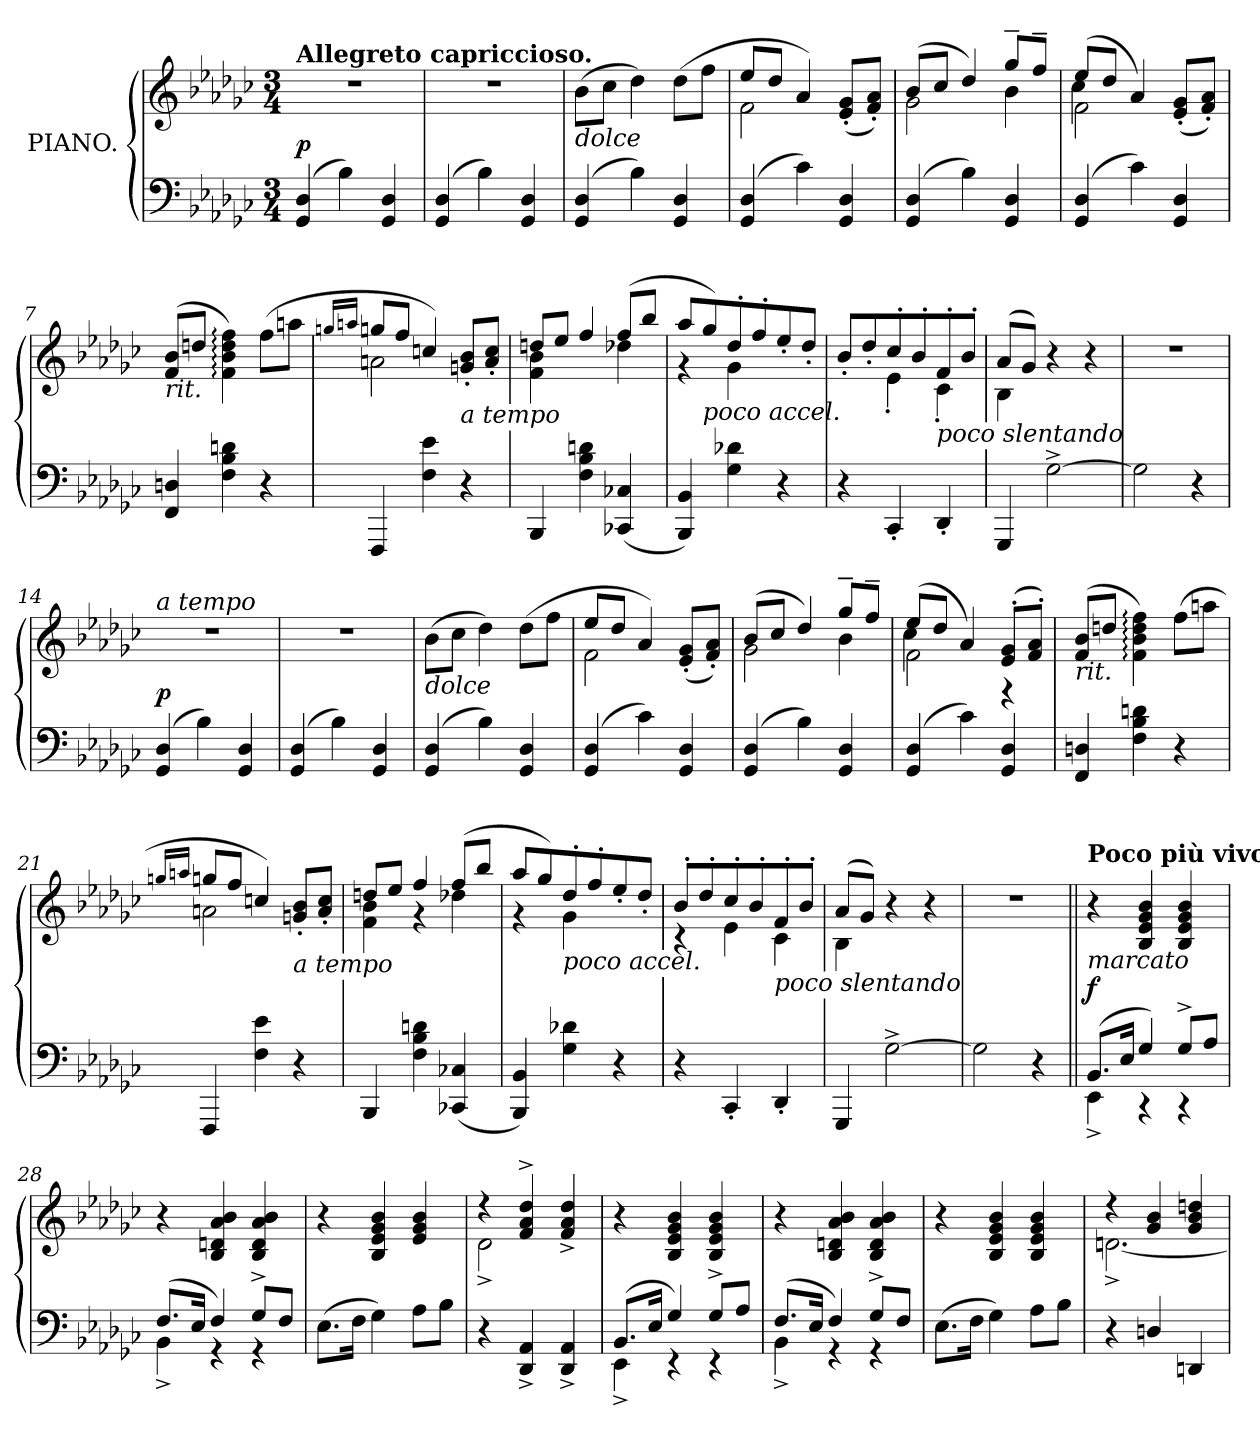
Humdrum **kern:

**kern	**kern	**dynam
*part1	*part1	*part1
*staff2	*staff1	*staff1/2
*I"PIANO.	*	*
*clefF4	*clefG2	*
*k[b-e-a-d-g-c-]	*k[b-e-a-d-g-c-]	*
*G-:	*G-:	*
*M3/4	*M3/4	*
=1	=1	=1
!	!LO:TX:a:B:t=Allegreto capriccioso.	!
(4GG-/ 4D-/	2.r	p
4B-\)	.	.
4GG-/ 4D-/	.	.
=2	=2	=2
(4GG-/ 4D-/	2.r	.
4B-\)	.	.
4GG-/ 4D-/	.	.
=3	=3	=3
!	!LO:TX:b:i:t=dolce	!
(4GG-/ 4D-/	(8b-\L	.
.	8cc-\J	.
4B-\)	4dd-\)	.
4GG-/ 4D-/	(8dd-\L	.
.	8ff\J	.
=4	=4	=4
*	*^	*
(4GG-/ 4D-/	8ee-/L	2f\	.
.	8dd-/J	.	.
4c-\)	4a-/)	.	.
4GG-/ 4D-/	(>8e-'>/ 8g-'>/L	4ryy	.
.	8f'>/ 8a-'>/J)	.	.
=5	=5	=5	=5
(4GG-/ 4D-/	(8b-/L	2g-\	.
.	8cc-/J	.	.
4B-\)	4dd-/)	.	.
4GG-/ 4D-/	8gg-~/L	4b-\	.
.	8ff~/J	.	.
=6	=6	=6	=6
*	*	*^	*
(4GG-/ 4D-/	(8ee-/L	2f\	4cc-\	.
.	8dd-/J	.	.	.
4c-\)	4a-/)	.	2ryy	.
4GG-/ 4D-/	(>8e-'>/ 8g-'>/L	4ryy	.	.
.	8f'>/ 8a-'>/J)	.	.	.
*	*v	*v	*v	*
=7	=7	=7
!	!LO:TX:b:i:t=rit.	!
4FF/ 4Dn/	(8f/ 8b-/L	.
.	8ddn/J	.
4F\ 4B-\ 4dn\	4f:\ 4b-:\ 4dd:\ 4ff:\)	.
4r	(8ff\L	.
.	8aan\J	.
=8	=8	=8
.	16qqggn/LL	.
.	16qqaan/JJ	.
*	*^	*
4FFF/	8ggn/L	2an\	.
.	8ff/J	.	.
4F\ 4e-\	4ccn/)	.	.
!	!LO:TX:b:i:t=a tempo	!	!
4r	8gn'>/ 8b-'>/L	4ryy	.
.	8a'>/ 8cc'>/J	.	.
=9	=9	=9	=9
4BBB-/	8ddn/L	4f\ 4b-\	.
.	8ee-/J	.	.
4F\ 4B-\ 4dn\	4ff/	4ryy	.
(>4CC-X/ 4C-X/	(8ff/L	4dd-X\	.
.	8bb-/J	.	.
=10	=10	=10	=10
4BBB-/ 4BB-/)	8aa-/L	4r	.
!	!LO:TX:b:i:t=poco accel.	!	!
.	8gg-/)	.	.
4G-\ 4d-X\	8dd-'/	4g-\	.
.	8ff'/	.	.
4r	8ee-'>/	4ryy	.
.	8dd-'>/J	.	.
=11	=11	=11	=11
4r	8b-'>/L	4ryy	.
.	8dd-'>/	.	.
4CC-'/	8cc-'/	4e-'\	.
.	8b-'/	.	.
!	!LO:TX:b:i:t=poco slentando	!	!
4DD-'/	8f'/	4c-'\	.
.	8b-'/J	.	.
=12	=12	=12	=12
4GGG-/	(8a-/L	4B-\	.
.	8g-/J)	.	.
[2G-^\	4r	4ryy	.
.	4r	4ryy	.
*	*v	*v	*
=13	=13	=13
2G-\]	2.r	.
4r	.	.
=14	=14	=14
!	!LO:TX:a:i:t=a tempo	!
(4GG-/ 4D-/	2.r	p
4B-\)	.	.
4GG-/ 4D-/	.	.
=15	=15	=15
(4GG-/ 4D-/	2.r	.
4B-\)	.	.
4GG-/ 4D-/	.	.
=16	=16	=16
!	!LO:TX:b:i:t=dolce	!
(4GG-/ 4D-/	(8b-\L	.
.	8cc-\J	.
4B-\)	4dd-\)	.
4GG-/ 4D-/	(8dd-\L	.
.	8ff\J	.
=17	=17	=17
*	*^	*
(4GG-/ 4D-/	8ee-/L	2f\	.
.	8dd-/J	.	.
4c-\)	4a-/)	.	.
4GG-/ 4D-/	(>8e-'>/ 8g-'>/L	4ryy	.
.	8f'>/ 8a-'>/J)	.	.
=18	=18	=18	=18
(4GG-/ 4D-/	(8b-/L	2g-\	.
.	8cc-/J	.	.
4B-\)	4dd-/)	.	.
4GG-/ 4D-/	8gg-~/L	4b-\	.
.	8ff~/J	.	.
=19	=19	=19	=19
*	*	*^	*
(4GG-/ 4D-/	(8ee-/L	2f\	4cc-\	.
.	8dd-/J	.	.	.
4c-\)	4a-/)	.	2ryy	.
4GG-/ 4D-/	(8e-'/ 8g-'/L	4r	.	.
.	8f'/ 8a-'/J)	.	.	.
*	*v	*v	*v	*
=20	=20	=20
!	!LO:TX:b:i:t=rit.	!
4FF/ 4Dn/	(8f/ 8b-/L	.
.	8ddn/J	.
4F\ 4B-\ 4dn\	4f:\ 4b-:\ 4dd:\ 4ff:\)	.
4r	(8ff\L	.
.	8aan\J	.
=21	=21	=21
.	16qqggn/LL	.
.	16qqaan/JJ	.
*	*^	*
4FFF/	8ggn/L	2an\	.
.	8ff/J	.	.
4F\ 4e-\	4ccn/)	.	.
!	!LO:TX:b:i:t=a tempo	!	!
4r	8gn'>/ 8b-'>/L	4ryy	.
.	8a'>/ 8cc'>/J	.	.
=22	=22	=22	=22
4BBB-/	8ddn/L	4f\ 4b-\	.
.	8ee-/J	.	.
4F\ 4B-\ 4dn\	4ff/	4r	.
(>4CC-X/ 4C-X/	(8ff/L	4dd-X\	.
.	8bb-/J	.	.
=23	=23	=23	=23
4BBB-/ 4BB-/)	8aa-/L	4r	.
.	8gg-/)	.	.
!	!LO:TX:b:i:t=poco accel.	!	!
4G-\ 4d-X\	8dd-'/	4g-\	.
.	8ff'/	.	.
4r	8ee-'>/	4ryy	.
.	8dd-'>/J	.	.
=24	=24	=24	=24
4r	8b-'/L	4r	.
.	8dd-'/	.	.
4CC-'/	8cc-'/	4e-\	.
.	8b-'/	.	.
!	!LO:TX:b:i:t=poco slentando	!	!
4DD-'/	8f'/	4c-\	.
.	8b-'/J	.	.
=25	=25	=25	=25
4GGG-/	(8a-/L	4B-\	.
.	8g-/J)	.	.
[2G-^>\	4r	4ryy	.
.	4r	4ryy	.
*	*v	*v	*
=26	=26	=26
2G-\]	2.r	.
4r	.	.
=27||	=27||	=27||
*^	*	*
!	!	!LO:TX:b:i:t=marcato	!
!	!	!LO:TX:a:B:t=Poco più vivo.	!
(8.BB-/L	4EE-^\	4r	f
16E-/Jk	.	.	.
4G-/)	4r	4B-/ 4e-/ 4g-/ 4b-/	.
8G-^/L	4r	4B-/ 4e-/ 4g-/ 4b-/	.
8A-/J	.	.	.
=28	=28	=28	=28
(8.F/L	4BB-^\	4r	.
16E-/Jk	.	.	.
4F/)	4r	4B-/ 4dn/ 4a-/ 4b-/	.
8G-^/L	4r	4B-/ 4d/ 4a-/ 4b-/	.
8F/J	.	.	.
*v	*v	*	*
=29	=29	=29
(8.E-\L	4r	.
16F\Jk	.	.
4G-\)	4B-/ 4e-/ 4g-/ 4b-/	.
8A-\L	4e-/ 4g-/ 4b-/	.
8B-\J	.	.
=30	=30	=30
*	*^	*
4r	4r	2d-^\	.
4DD-^/ 4AA-^/	4f^/ 4a-^/ 4dd-^/	.	.
4DD-^/ 4AA-^/	4f^/ 4a-^/ 4dd-^/	4ryy	.
*	*v	*v	*
=31	=31	=31
*^	*	*
(8.BB-/L	4EE-^\	4r	.
16E-/Jk	.	.	.
4G-/)	4r	4B-/ 4e-/ 4g-/ 4b-/	.
8G-^/L	4r	4B-/ 4e-/ 4g-/ 4b-/	.
8A-/J	.	.	.
=32	=32	=32	=32
(8.F/L	4BB-^\	4r	.
16E-/Jk	.	.	.
4F/)	4r	4B-/ 4dn/ 4a-/ 4b-/	.
8G-^/L	4r	4B-/ 4d/ 4a-/ 4b-/	.
8F/J	.	.	.
*v	*v	*	*
=33	=33	=33
(8.E-\L	4r	.
16F\Jk	.	.
4G-\)	4B-/ 4e-/ 4g-/ 4b-/	.
8A-\L	4B-/ 4e-/ 4g-/ 4b-/	.
8B-\J	.	.
=34	=34	=34
*	*^	*
4r	4r	[<2.dn^\	.
4Dn/	4g-/ 4b-/	.	.
4DDn/	4g-/ 4b-/ 4ddn/	.	.
*	*v	*v	*
=	=	=
*-	*-	*-
